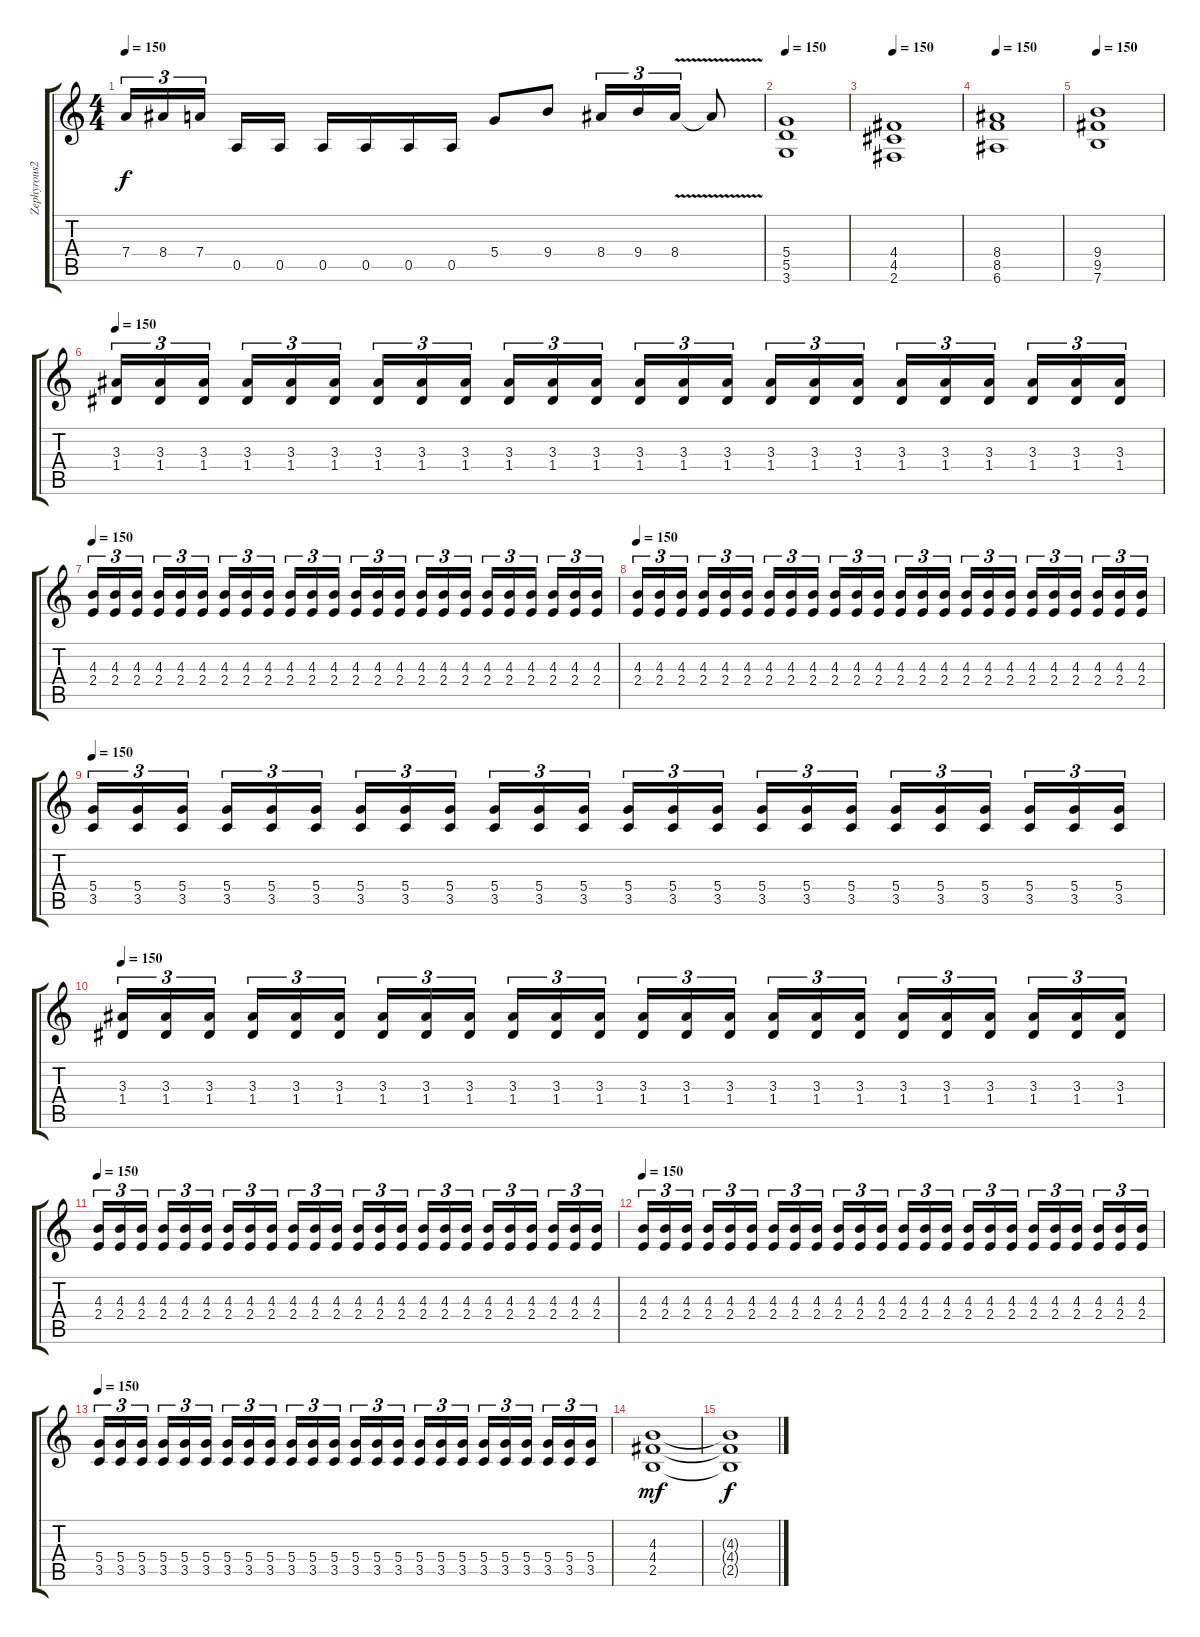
\track ("Zephyrous2" "Zephyrous2") {instrument distortionguitar}
\staff {score tabs}
\tuning (E4 B3 G3 D3 A2 E2) {hide}
\ts (4 4)
\tempo 150
\clef g2
\ks c
7.4.16{tu (3 2) dy f} 8.4.16{tu (3 2)} 7.4.16{tu (3 2)} 0.5.16 0.5.16 0.5.16 0.5.16 0.5.16 0.5.16 5.4.8 9.4.8 8.4.16{tu (3 2)} 9.4.16{tu (3 2)} 8.4{v}.16{tu (3 2)} 8.4{t}.8 |
\tempo 150
(5.4 5.5 3.6).1 |
\tempo 150
(4.4 4.5 2.6).1 |
\tempo 150
(8.4 8.5 6.6).1 |
\tempo 150
(9.4 9.5 7.6).1 |
\tempo 150
(3.3 1.4).16{tu (3 2)} (3.3 1.4).16{tu (3 2)} (3.3 1.4).16{tu (3 2)} (3.3 1.4).16{tu (3 2)} (3.3 1.4).16{tu (3 2)} (3.3 1.4).16{tu (3 2)} (3.3 1.4).16{tu (3 2)} (3.3 1.4).16{tu (3 2)} (3.3 1.4).16{tu (3 2)} (3.3 1.4).16{tu (3 2)} (3.3 1.4).16{tu (3 2)} (3.3 1.4).16{tu (3 2)} (3.3 1.4).16{tu (3 2)} (3.3 1.4).16{tu (3 2)} (3.3 1.4).16{tu (3 2)} (3.3 1.4).16{tu (3 2)} (3.3 1.4).16{tu (3 2)} (3.3 1.4).16{tu (3 2)} (3.3 1.4).16{tu (3 2)} (3.3 1.4).16{tu (3 2)} (3.3 1.4).16{tu (3 2)} (3.3 1.4).16{tu (3 2)} (3.3 1.4).16{tu (3 2)} (3.3 1.4).16{tu (3 2)} |
\tempo 150
(4.3 2.4).16{tu (3 2)} (4.3 2.4).16{tu (3 2)} (4.3 2.4).16{tu (3 2)} (4.3 2.4).16{tu (3 2)} (4.3 2.4).16{tu (3 2)} (4.3 2.4).16{tu (3 2)} (4.3 2.4).16{tu (3 2)} (4.3 2.4).16{tu (3 2)} (4.3 2.4).16{tu (3 2)} (4.3 2.4).16{tu (3 2)} (4.3 2.4).16{tu (3 2)} (4.3 2.4).16{tu (3 2)} (4.3 2.4).16{tu (3 2)} (4.3 2.4).16{tu (3 2)} (4.3 2.4).16{tu (3 2)} (4.3 2.4).16{tu (3 2)} (4.3 2.4).16{tu (3 2)} (4.3 2.4).16{tu (3 2)} (4.3 2.4).16{tu (3 2)} (4.3 2.4).16{tu (3 2)} (4.3 2.4).16{tu (3 2)} (4.3 2.4).16{tu (3 2)} (4.3 2.4).16{tu (3 2)} (4.3 2.4).16{tu (3 2)} |
\tempo 150
(4.3 2.4).16{tu (3 2)} (4.3 2.4).16{tu (3 2)} (4.3 2.4).16{tu (3 2)} (4.3 2.4).16{tu (3 2)} (4.3 2.4).16{tu (3 2)} (4.3 2.4).16{tu (3 2)} (4.3 2.4).16{tu (3 2)} (4.3 2.4).16{tu (3 2)} (4.3 2.4).16{tu (3 2)} (4.3 2.4).16{tu (3 2)} (4.3 2.4).16{tu (3 2)} (4.3 2.4).16{tu (3 2)} (4.3 2.4).16{tu (3 2)} (4.3 2.4).16{tu (3 2)} (4.3 2.4).16{tu (3 2)} (4.3 2.4).16{tu (3 2)} (4.3 2.4).16{tu (3 2)} (4.3 2.4).16{tu (3 2)} (4.3 2.4).16{tu (3 2)} (4.3 2.4).16{tu (3 2)} (4.3 2.4).16{tu (3 2)} (4.3 2.4).16{tu (3 2)} (4.3 2.4).16{tu (3 2)} (4.3 2.4).16{tu (3 2)} |
\tempo 150
(5.4 3.5).16{tu (3 2)} (5.4 3.5).16{tu (3 2)} (5.4 3.5).16{tu (3 2)} (5.4 3.5).16{tu (3 2)} (5.4 3.5).16{tu (3 2)} (5.4 3.5).16{tu (3 2)} (5.4 3.5).16{tu (3 2)} (5.4 3.5).16{tu (3 2)} (5.4 3.5).16{tu (3 2)} (5.4 3.5).16{tu (3 2)} (5.4 3.5).16{tu (3 2)} (5.4 3.5).16{tu (3 2)} (5.4 3.5).16{tu (3 2)} (5.4 3.5).16{tu (3 2)} (5.4 3.5).16{tu (3 2)} (5.4 3.5).16{tu (3 2)} (5.4 3.5).16{tu (3 2)} (5.4 3.5).16{tu (3 2)} (5.4 3.5).16{tu (3 2)} (5.4 3.5).16{tu (3 2)} (5.4 3.5).16{tu (3 2)} (5.4 3.5).16{tu (3 2)} (5.4 3.5).16{tu (3 2)} (5.4 3.5).16{tu (3 2)} |
\tempo 150
(3.3 1.4).16{tu (3 2)} (3.3 1.4).16{tu (3 2)} (3.3 1.4).16{tu (3 2)} (3.3 1.4).16{tu (3 2)} (3.3 1.4).16{tu (3 2)} (3.3 1.4).16{tu (3 2)} (3.3 1.4).16{tu (3 2)} (3.3 1.4).16{tu (3 2)} (3.3 1.4).16{tu (3 2)} (3.3 1.4).16{tu (3 2)} (3.3 1.4).16{tu (3 2)} (3.3 1.4).16{tu (3 2)} (3.3 1.4).16{tu (3 2)} (3.3 1.4).16{tu (3 2)} (3.3 1.4).16{tu (3 2)} (3.3 1.4).16{tu (3 2)} (3.3 1.4).16{tu (3 2)} (3.3 1.4).16{tu (3 2)} (3.3 1.4).16{tu (3 2)} (3.3 1.4).16{tu (3 2)} (3.3 1.4).16{tu (3 2)} (3.3 1.4).16{tu (3 2)} (3.3 1.4).16{tu (3 2)} (3.3 1.4).16{tu (3 2)} |
\tempo 150
(4.3 2.4).16{tu (3 2)} (4.3 2.4).16{tu (3 2)} (4.3 2.4).16{tu (3 2)} (4.3 2.4).16{tu (3 2)} (4.3 2.4).16{tu (3 2)} (4.3 2.4).16{tu (3 2)} (4.3 2.4).16{tu (3 2)} (4.3 2.4).16{tu (3 2)} (4.3 2.4).16{tu (3 2)} (4.3 2.4).16{tu (3 2)} (4.3 2.4).16{tu (3 2)} (4.3 2.4).16{tu (3 2)} (4.3 2.4).16{tu (3 2)} (4.3 2.4).16{tu (3 2)} (4.3 2.4).16{tu (3 2)} (4.3 2.4).16{tu (3 2)} (4.3 2.4).16{tu (3 2)} (4.3 2.4).16{tu (3 2)} (4.3 2.4).16{tu (3 2)} (4.3 2.4).16{tu (3 2)} (4.3 2.4).16{tu (3 2)} (4.3 2.4).16{tu (3 2)} (4.3 2.4).16{tu (3 2)} (4.3 2.4).16{tu (3 2)} |
\tempo 150
(4.3 2.4).16{tu (3 2)} (4.3 2.4).16{tu (3 2)} (4.3 2.4).16{tu (3 2)} (4.3 2.4).16{tu (3 2)} (4.3 2.4).16{tu (3 2)} (4.3 2.4).16{tu (3 2)} (4.3 2.4).16{tu (3 2)} (4.3 2.4).16{tu (3 2)} (4.3 2.4).16{tu (3 2)} (4.3 2.4).16{tu (3 2)} (4.3 2.4).16{tu (3 2)} (4.3 2.4).16{tu (3 2)} (4.3 2.4).16{tu (3 2)} (4.3 2.4).16{tu (3 2)} (4.3 2.4).16{tu (3 2)} (4.3 2.4).16{tu (3 2)} (4.3 2.4).16{tu (3 2)} (4.3 2.4).16{tu (3 2)} (4.3 2.4).16{tu (3 2)} (4.3 2.4).16{tu (3 2)} (4.3 2.4).16{tu (3 2)} (4.3 2.4).16{tu (3 2)} (4.3 2.4).16{tu (3 2)} (4.3 2.4).16{tu (3 2)} |
\tempo 150
(5.4 3.5).16{tu (3 2)} (5.4 3.5).16{tu (3 2)} (5.4 3.5).16{tu (3 2)} (5.4 3.5).16{tu (3 2)} (5.4 3.5).16{tu (3 2)} (5.4 3.5).16{tu (3 2)} (5.4 3.5).16{tu (3 2)} (5.4 3.5).16{tu (3 2)} (5.4 3.5).16{tu (3 2)} (5.4 3.5).16{tu (3 2)} (5.4 3.5).16{tu (3 2)} (5.4 3.5).16{tu (3 2)} (5.4 3.5).16{tu (3 2)} (5.4 3.5).16{tu (3 2)} (5.4 3.5).16{tu (3 2)} (5.4 3.5).16{tu (3 2)} (5.4 3.5).16{tu (3 2)} (5.4 3.5).16{tu (3 2)} (5.4 3.5).16{tu (3 2)} (5.4 3.5).16{tu (3 2)} (5.4 3.5).16{tu (3 2)} (5.4 3.5).16{tu (3 2)} (5.4 3.5).16{tu (3 2)} (5.4 3.5).16{tu (3 2)} |
(4.3 4.4 2.5).1{dy mf} |
(4.3{t} 4.4{t} 2.5{t}).1{dy f}
